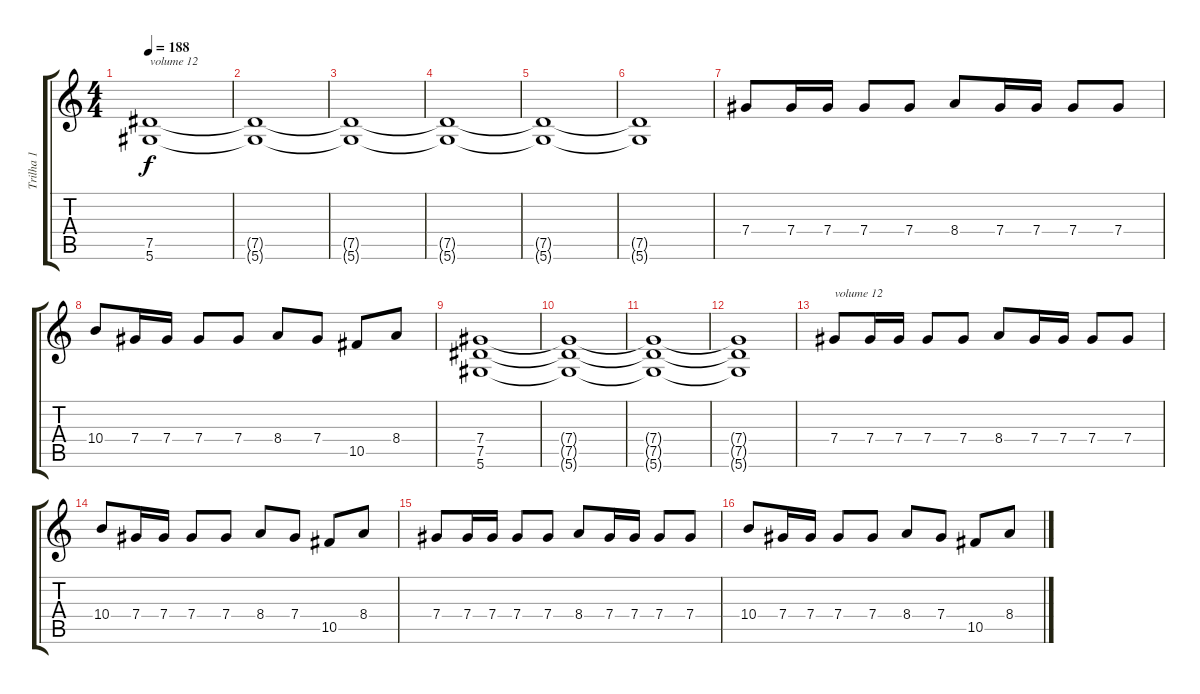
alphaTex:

\track ("Trilha 1" "Trilha 1") {instrument overdrivenguitar}
\staff {score tabs}
\tuning (Eb4 Bb3 Gb3 Db3 Ab2 Eb2) {hide}
\ts (4 4)
\tempo 188
\clef g2
\ks c
(7.5 5.6).1{txt "volume 12" dy f instrument overdrivenguitar} |
(7.5{t} 5.6{t}).1 |
(7.5{t} 5.6{t}).1 |
(7.5{t} 5.6{t}).1 |
(7.5{t} 5.6{t}).1 |
(7.5{t} 5.6{t}).1 |
7.4.8 7.4.16 7.4.16 7.4.8 7.4.8 8.4.8 7.4.16 7.4.16 7.4.8 7.4.8 |
10.4.8 7.4.16 7.4.16 7.4.8 7.4.8 8.4.8 7.4.8 10.5.8 8.4.8 |
(7.4 7.5 5.6).1 |
(7.4{t} 7.5{t} 5.6{t}).1 |
(7.4{t} 7.5{t} 5.6{t}).1 |
(7.4{t} 7.5{t} 5.6{t}).1 |
7.4.8{txt "volume 12"} 7.4.16 7.4.16 7.4.8 7.4.8 8.4.8 7.4.16 7.4.16 7.4.8 7.4.8 |
10.4.8 7.4.16 7.4.16 7.4.8 7.4.8 8.4.8 7.4.8 10.5.8 8.4.8 |
7.4.8 7.4.16 7.4.16 7.4.8 7.4.8 8.4.8 7.4.16 7.4.16 7.4.8 7.4.8 |
10.4.8 7.4.16 7.4.16 7.4.8 7.4.8 8.4.8 7.4.8 10.5.8 8.4.8
